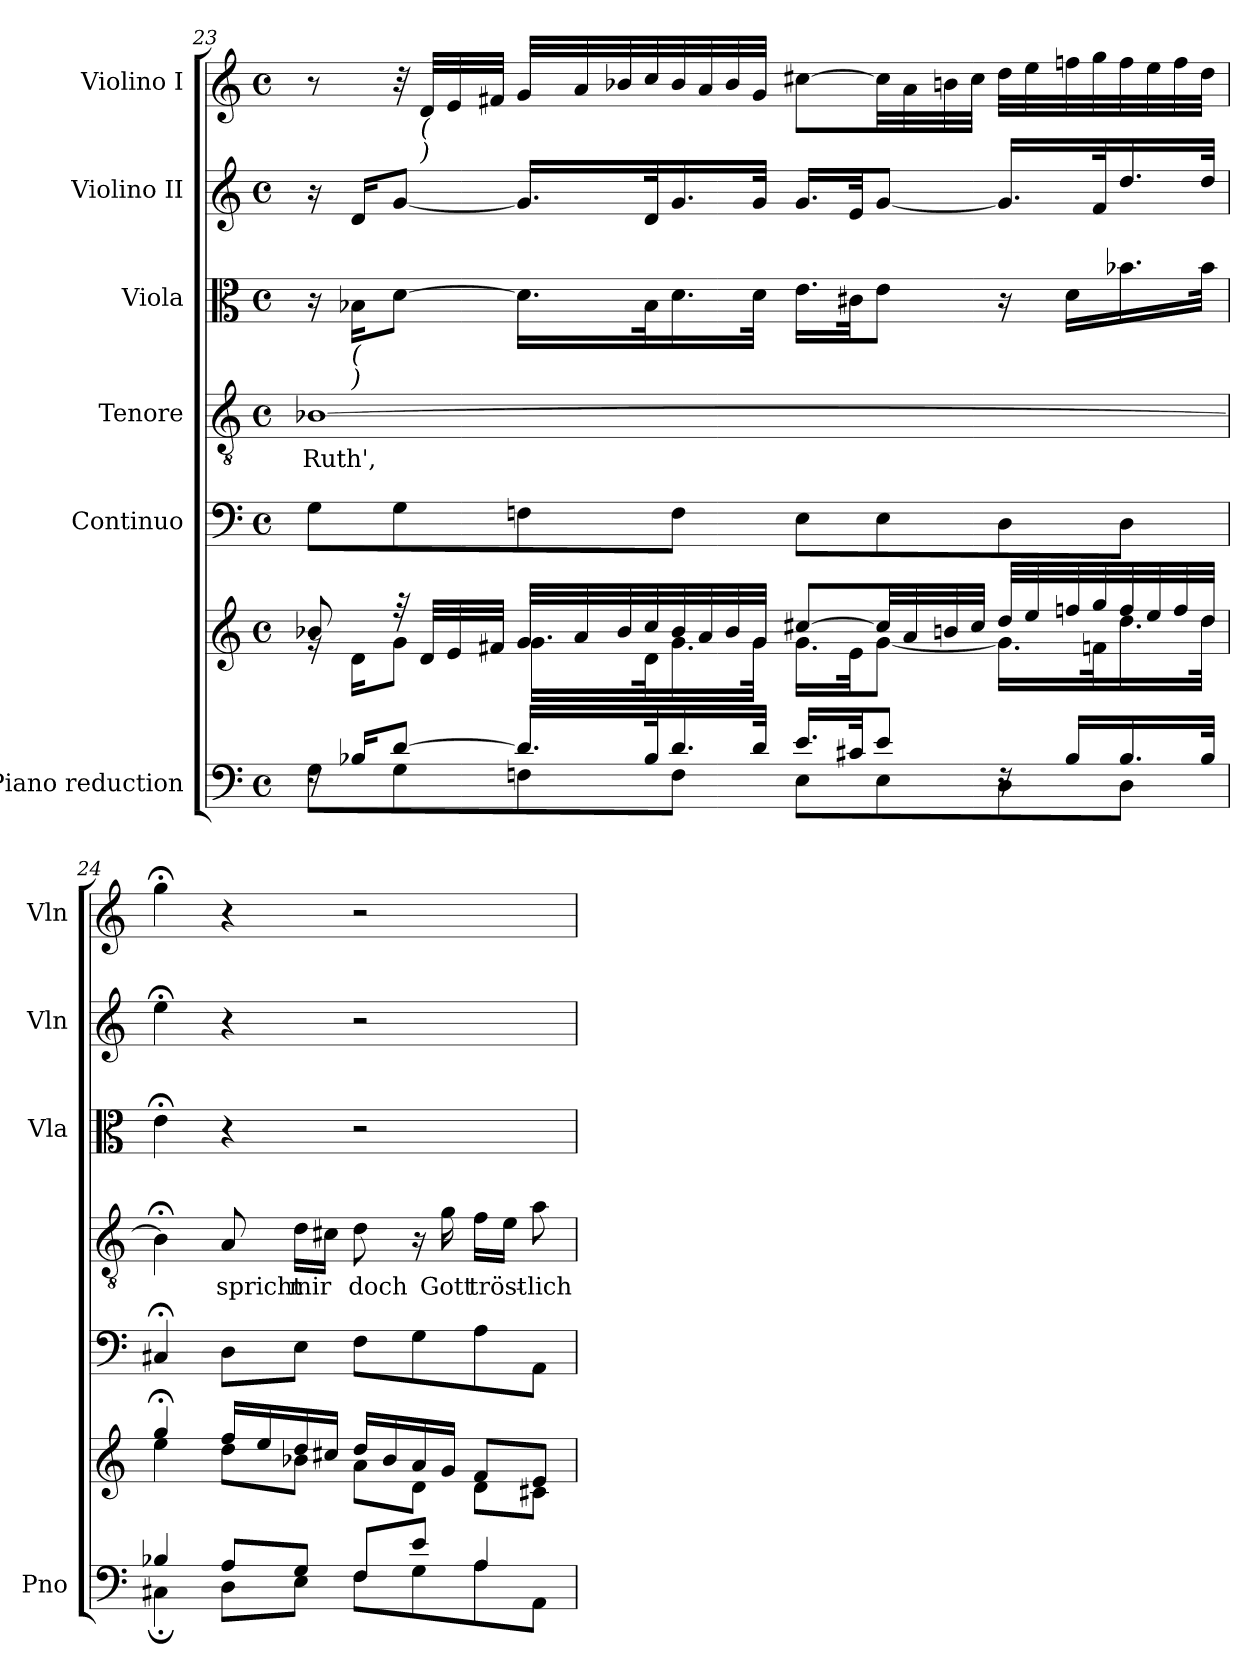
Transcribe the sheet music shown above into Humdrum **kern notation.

**kern	**kern	**kern	**kern	**text	**kern	**kern	**kern
*part6	*part6	*part5	*part4	*part4	*part3	*part2	*part1
*staff7	*staff6	*staff5	*staff4	*staff4	*staff3	*staff2	*staff1
*I"Piano reduction	*	*I"Continuo	*I"Tenore	*	*I"Viola	*I"Violino II	*I"Violino I
*I'Pno	*	*	*	*	*I'Vla	*I'Vln	*I'Vln
!!LO:PB:g=z
*clefF4	*clefG2	*clefF4	*clefGv2	*	*clefC3	*clefG2	*clefG2
*k[]	*k[]	*k[]	*k[]	*	*k[]	*k[]	*k[]
*M4/4	*M4/4	*M4/4	*M4/4	*	*M4/4	*M4/4	*M4/4
*met(c)	*met(c)	*met(c)	*met(c)	*	*met(c)	*met(c)	*met(c)
=23	=23	=23	=23	=23	=23	=23	=23
*^	*^	*	*	*	*	*	*
!	!	!	!	!	!	!LO:LY:b	!	!	!
16rF	8G\L	8b-X/	16rg	8G\L	[1B-X	Ruth',	16r	16r	8r
!	!	!	!	!	!	!	!LO:TX:b:i:t=(	!	!
!	!	!	!	!	!	!	!LO:TX:b:i:t=)	!	!
16B-X/KL	.	.	16d\KL	.	.	.	16B-X\KL	16d/KL	.
[8d/J	8G\	32r	8g\J	8G\	.	.	[8d\J	[8g/J	32r
!	!	!	!	!	!	!	!	!	!LO:TX:b:i:t=(
!	!	!	!	!	!	!	!	!	!LO:TX:b:i:t=)
.	.	32d/LLL	.	.	.	.	.	.	32d/LLL
.	.	32e/	.	.	.	.	.	.	32e/
.	.	32f#X/JJJ	.	.	.	.	.	.	32f#X/JJJ
16.d/LL]	8Fn\	32g/LLL	16.g\LL	8Fn\	.	.	16.d\LL]	16.g/LL]	32g/LLL
.	.	32a/	.	.	.	.	.	.	32a/
.	.	32b-/	.	.	.	.	.	.	32b-X/
32B-/K	.	32cc/	32d\K	.	.	.	32B-\K	32d/K	32cc/
16.d/	8F\J	32b-/	16.g\	8F\J	.	.	16.d\	16.g/	32b-/
.	.	32a/	.	.	.	.	.	.	32a/
.	.	32b-/	.	.	.	.	.	.	32b-/
32d/JJk	.	32g/JJJ	32g\JJk	.	.	.	32d\JJk	32g/JJk	32g/JJJ
16.e/LL	8E\L	[8cc#X/L	16.g\LL	8E\L	.	.	16.e\LL	16.g/LL	[8cc#X\L
32c#X/JK	.	.	32e\JK	.	.	.	32c#X\JK	32e/JK	.
8e/J	8E\	32cc#/LL]	[8g\J	8E\	.	.	8e\J	[8g/J	32cc#\LL]
.	.	32a/	.	.	.	.	.	.	32a\
.	.	32bn/	.	.	.	.	.	.	32bn\
.	.	32cc#/JJJ	.	.	.	.	.	.	32cc#\JJJ
16rF	8D\	32dd/LLL	16.g\LL]	8D\	.	.	16r	16.g/LL]	32dd\LLL
.	.	32ee/	.	.	.	.	.	.	32ee\
16B-/LL	.	32ffn/	.	.	.	.	16d\LL	.	32ffn\
.	.	32gg/	32fn\K	.	.	.	.	32f/K	32gg\
16.B-/	8D\J	32ff/	16.dd\	8D\J	.	.	16.b-X\	16.dd/	32ff\
.	.	32ee/	.	.	.	.	.	.	32ee\
.	.	32ff/	.	.	.	.	.	.	32ff\
32B-/JJk	.	32dd/JJJ	32dd\JJk	.	.	.	32b-\JJk	32dd/JJk	32dd\JJJ
=24	=24	=24	=24	=24	=24	=24	=24	=24	=24
4B-X/	4C#X;\	4gg;</	4ee\	4C#X;</	4B-;<\]	.	4e;<\	4ee;<\	4gg;<\
!	!	!	!	!	!	!LO:LY:b	!	!	!
8A/L	8D\L	16ff/LL	8dd\L	8D\L	8A/	spricht	4r	4r	4r
.	.	16ee/	.	.	.	.	.	.	.
!	!	!	!	!	!	!LO:LY:b	!	!	!
8G/J	8E\J	16dd/	8b-X\J	8E\J	16d\LL	mir	.	.	.
.	.	16cc#X/JJ	.	.	16c#X\JJ	.	.	.	.
!	!	!	!	!	!	!LO:LY:b	!	!	!
8F/L	8F\L	16dd/LL	8a\L	8F\L	8d\	doch	2r	2r	2r
.	.	16b-/	.	.	.	.	.	.	.
8e/J	8G\	16a/	8d\J	8G\	16r	.	.	.	.
!	!	!	!	!	!	!LO:LY:b	!	!	!
.	.	16g/JJ	.	.	16g\	Gott	.	.	.
!	!	!	!	!	!	!LO:LY:b	!	!	!
4A/	8A\	8f/L	8d\L	8A\	16f\LL	tröst-	.	.	.
.	.	.	.	.	16e\JJ	.	.	.	.
!	!	!	!	!	!	!LO:LY:b	!	!	!
.	8AA\J	8e/J	8c#X\J	8AA\J	8a\	-lich	.	.	.
*v	*v	*	*	*	*	*	*	*	*
*	*v	*v	*	*	*	*	*	*
=	=	=	=	=	=	=	=
*-	*-	*-	*-	*-	*-	*-	*-
